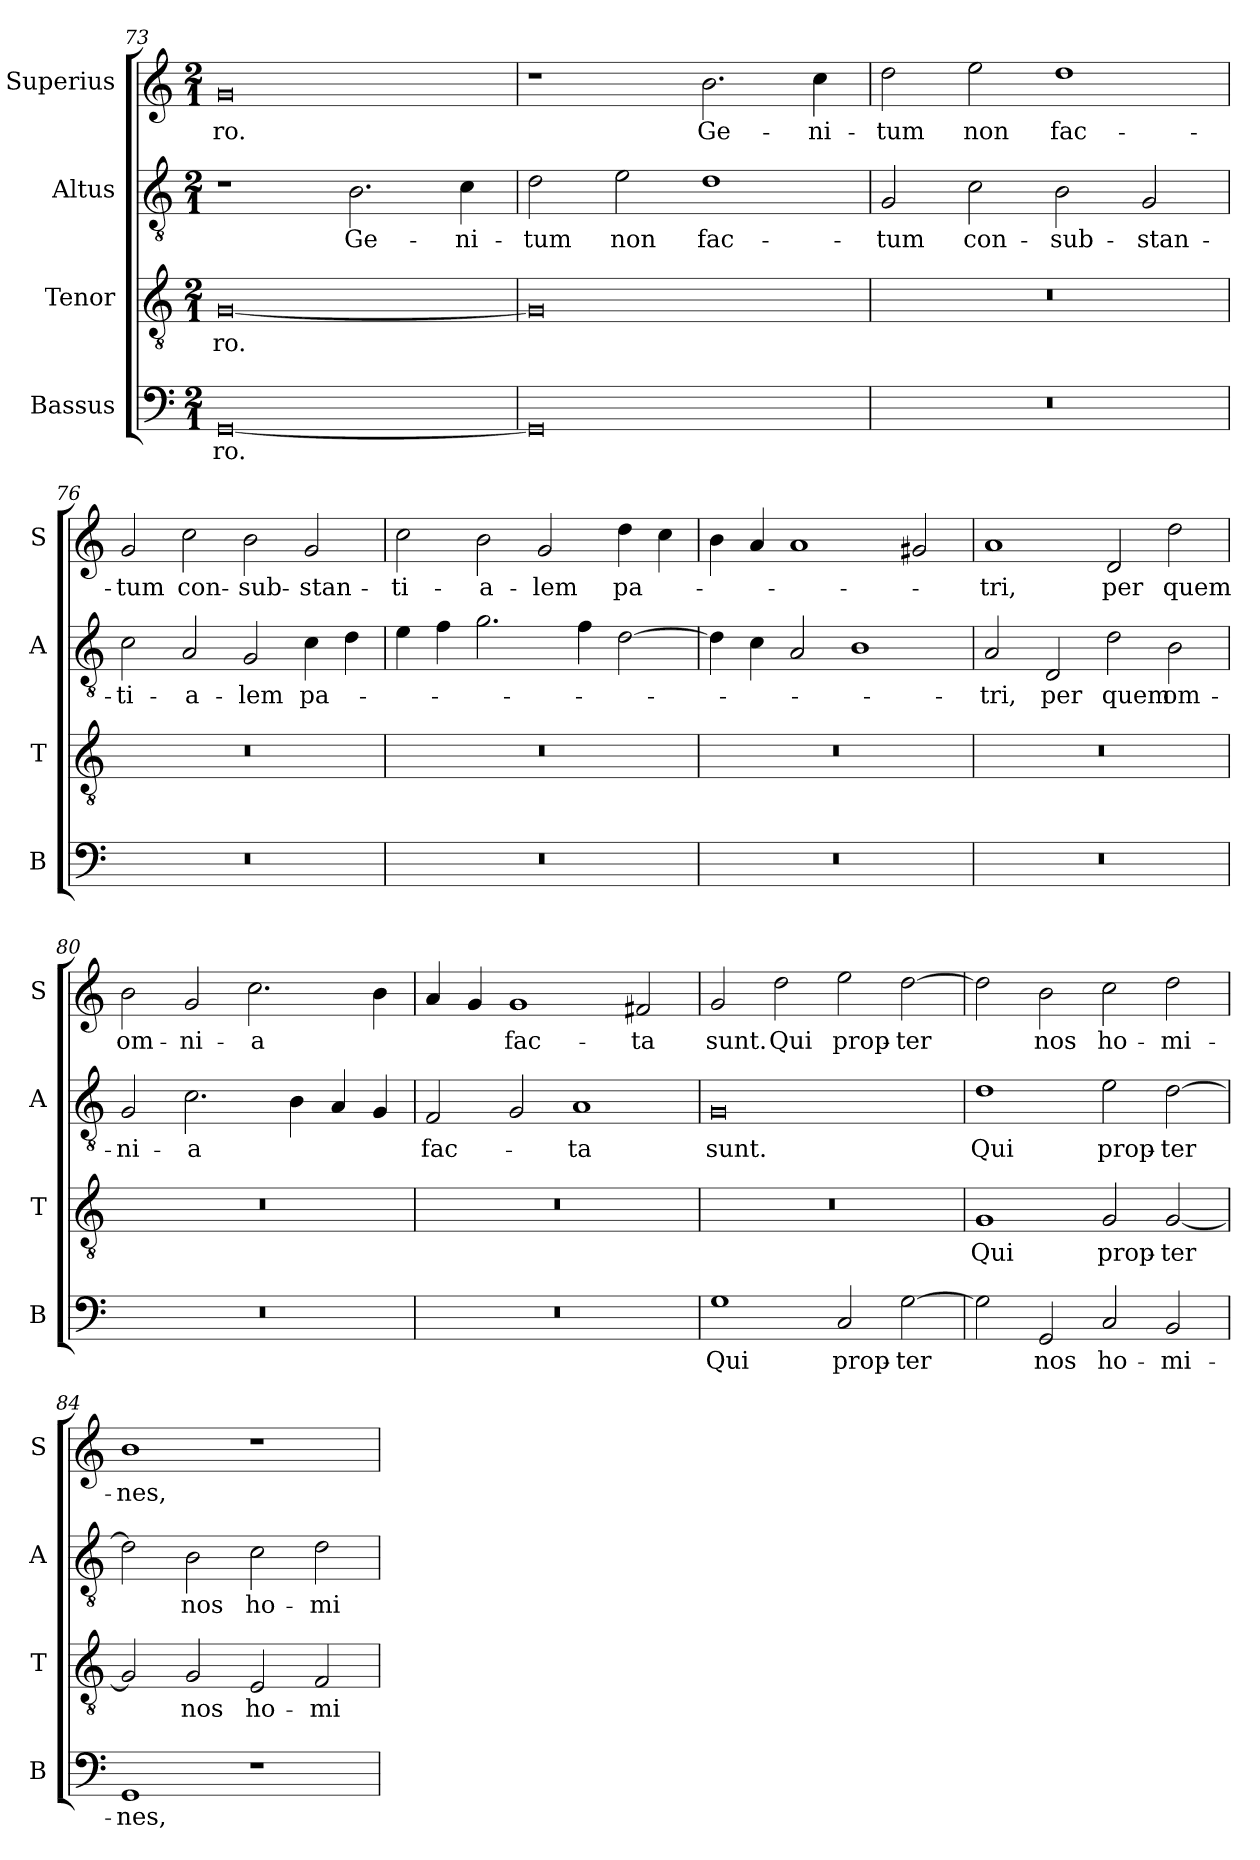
**kern	**text	**kern	**text	**kern	**text	**kern	**text
*part4	*part4	*part3	*part3	*part2	*part2	*part1	*part1
*staff4	*staff4	*staff3	*staff3	*staff2	*staff2	*staff1	*staff1
*I"Bassus	*	*I"Tenor	*	*I"Altus	*	*I"Superius	*
*I'B	*	*I'T	*	*I'A	*	*I'S	*
*clefF4	*	*clefGv2	*	*clefGv2	*	*clefG2	*
*k[]	*	*k[]	*	*k[]	*	*k[]	*
*M2/1	*	*M2/1	*	*M2/1	*	*M2/1	*
=73	=73	=73	=73	=73	=73	=73	=73
[0GG	-ro.	[0G	-ro.	1r	.	0g	-ro.
.	.	.	.	2.B\	Ge-	.	.
.	.	.	.	4c\	-ni-	.	.
=74	=74	=74	=74	=74	=74	=74	=74
0GG]	.	0G]	.	2d\	-tum	1r	.
.	.	.	.	2e\	non	.	.
.	.	.	.	1d	fac-	2.b\	Ge-
.	.	.	.	.	.	4cc\	-ni-
=75	=75	=75	=75	=75	=75	=75	=75
0r	.	0r	.	2G/	-tum	2dd\	-tum
.	.	.	.	2c\	con-	2ee\	non
.	.	.	.	2B\	-sub-	1dd	fac-
.	.	.	.	2G/	-stan-	.	.
=76	=76	=76	=76	=76	=76	=76	=76
0r	.	0r	.	2c\	-ti-	2g/	-tum
.	.	.	.	2A/	-a-	2cc\	con-
.	.	.	.	2G/	-lem	2b\	-sub-
.	.	.	.	4c\	pa-	2g/	-stan-
.	.	.	.	4d\	.	.	.
=77	=77	=77	=77	=77	=77	=77	=77
0r	.	0r	.	4e\	.	2cc\	-ti-
.	.	.	.	4f\	.	.	.
.	.	.	.	2.g\	.	2b\	-a-
.	.	.	.	.	.	2g/	-lem
.	.	.	.	4f\	.	.	.
.	.	.	.	[2d\	.	4dd\	pa-
.	.	.	.	.	.	4cc\	.
=78	=78	=78	=78	=78	=78	=78	=78
0r	.	0r	.	4d\]	.	4b\	.
.	.	.	.	4c\	.	4a/	.
.	.	.	.	2A/	.	1a	.
.	.	.	.	1B	.	.	.
.	.	.	.	.	.	2g#X/	.
=79	=79	=79	=79	=79	=79	=79	=79
0r	.	0r	.	2A/	-tri,	1a	-tri,
.	.	.	.	2D/	per	.	.
.	.	.	.	2d\	quem	2d/	per
.	.	.	.	2B\	om-	2dd\	quem
=80	=80	=80	=80	=80	=80	=80	=80
0r	.	0r	.	2G/	-ni-	2b\	om-
.	.	.	.	2.c\	-a	2g/	-ni-
.	.	.	.	.	.	2.cc\	-a
.	.	.	.	4B\	.	.	.
.	.	.	.	4A/	.	.	.
.	.	.	.	4G/	.	4b\	.
=81	=81	=81	=81	=81	=81	=81	=81
0r	.	0r	.	2F/	fac-	4a/	.
.	.	.	.	.	.	4g/	.
.	.	.	.	2G/	.	1g	fac-
.	.	.	.	1A	-ta	.	.
.	.	.	.	.	.	2f#X/	-ta
=82	=82	=82	=82	=82	=82	=82	=82
1G	Qui	0r	.	0G	sunt.	2g/	sunt.
.	.	.	.	.	.	2dd\	Qui
2C/	prop-	.	.	.	.	2ee\	prop-
[2G\	-ter	.	.	.	.	[2dd\	-ter
=83	=83	=83	=83	=83	=83	=83	=83
2G\]	.	1G	Qui	1d	Qui	2dd\]	.
2GG/	nos	.	.	.	.	2b\	nos
2C/	ho-	2G/	prop-	2e\	prop-	2cc\	ho-
2BB/	-mi-	[2G/	-ter	[2d\	-ter	2dd\	-mi-
=84	=84	=84	=84	=84	=84	=84	=84
1GG	-nes,	2G/]	.	2d\]	.	1b	-nes,
.	.	2G/	nos	2B\	nos	.	.
1r	.	2E/	ho-	2c\	ho-	1r	.
.	.	2F/	-mi-	2d\	-mi-	.	.
=	=	=	=	=	=	=	=
*-	*-	*-	*-	*-	*-	*-	*-
